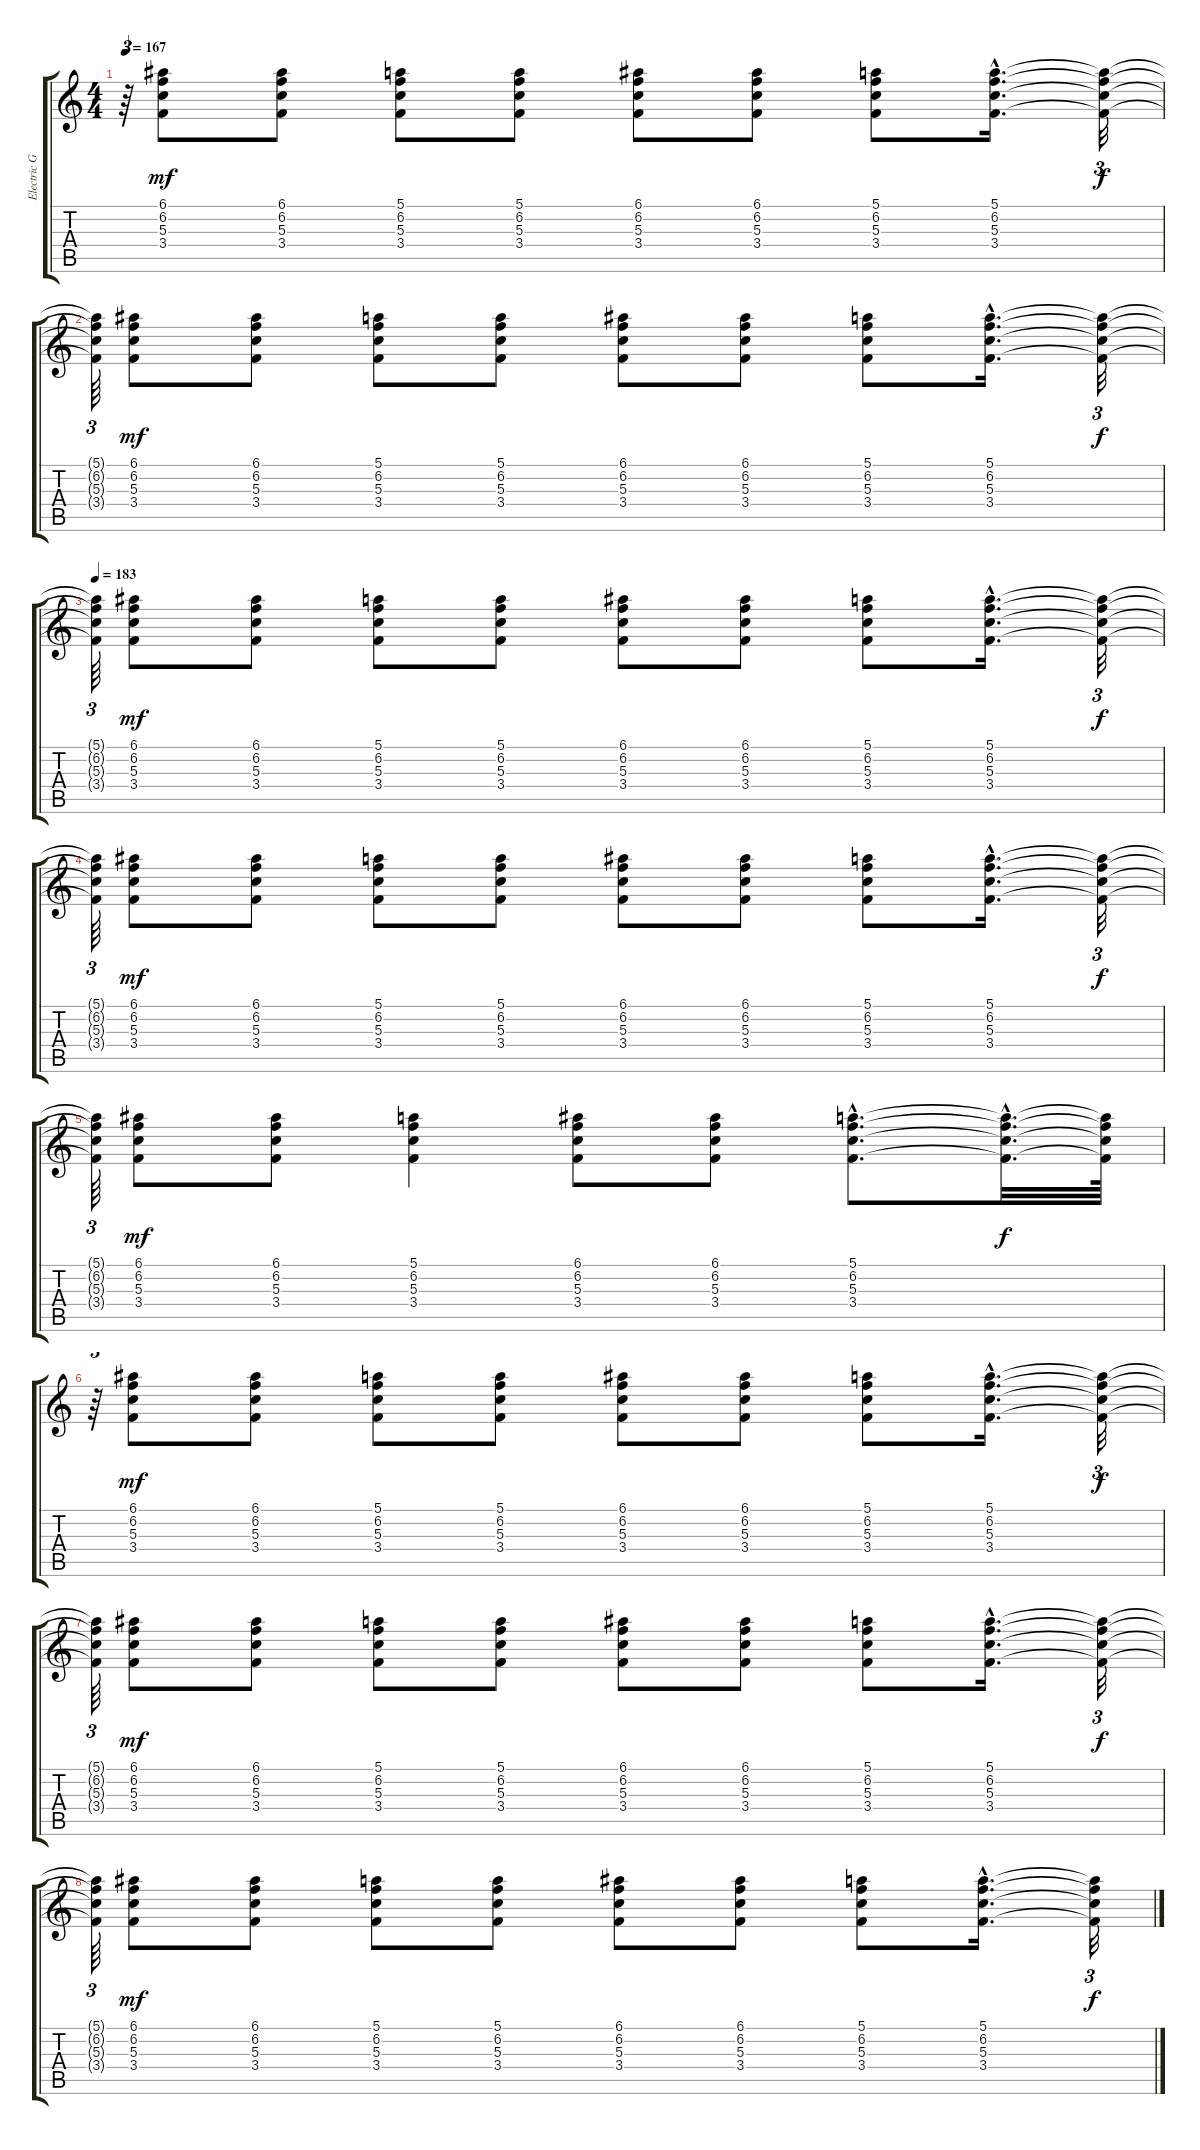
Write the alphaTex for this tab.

\track ("Electric Guitar II" "Electric G") {instrument overdrivenguitar}
\staff {score tabs}
\tuning (E4 B3 G3 D3 A2 E2) {hide}
\ts (4 4)
\tempo 167
\clef g2
\ks c
r.64{tu (3 2) dy f} (6.1 6.2 5.3 3.4).8{dy mf volume 4} (6.1 6.2 5.3 3.4).8{volume 4} (5.1 6.2 5.3 3.4).8{volume 4} (5.1 6.2 5.3 3.4).8{volume 4} (6.1 6.2 5.3 3.4).8 (6.1 6.2 5.3 3.4).8 (5.1 6.2 5.3 3.4).8{volume 5} (5.1{hac} 6.2{hac} 5.3{hac} 3.4{hac}).16{d volume 5} (5.1{t} 6.2{t} 5.3{t} 3.4{t}).32{tu (3 2) dy f} |
(5.1{t} 6.2{t} 5.3{t} 3.4{t}).64{tu (3 2)} (6.1 6.2 5.3 3.4).8{dy mf volume 5} (6.1 6.2 5.3 3.4).8 (5.1 6.2 5.3 3.4).8 (5.1 6.2 5.3 3.4).8 (6.1 6.2 5.3 3.4).8{volume 5} (6.1 6.2 5.3 3.4).8{volume 5} (5.1 6.2 5.3 3.4).8{volume 6} (5.1{hac} 6.2{hac} 5.3{hac} 3.4{hac}).16{d volume 6 balance 0} (5.1{t} 6.2{t} 5.3{t} 3.4{t}).32{tu (3 2) dy f} |
\tempo 183
(5.1{t} 6.2{t} 5.3{t} 3.4{t}).64{tu (3 2)} (6.1 6.2 5.3 3.4).8{dy mf volume 6} (6.1 6.2 5.3 3.4).8 (5.1 6.2 5.3 3.4).8{volume 7} (5.1 6.2 5.3 3.4).8{volume 7} (6.1 6.2 5.3 3.4).8{volume 7} (6.1 6.2 5.3 3.4).8{volume 7} (5.1 6.2 5.3 3.4).8{volume 7} (5.1{hac} 6.2{hac} 5.3{hac} 3.4{hac}).16{d} (5.1{t} 6.2{t} 5.3{t} 3.4{t}).32{tu (3 2) dy f} |
(5.1{t} 6.2{t} 5.3{t} 3.4{t}).64{tu (3 2)} (6.1 6.2 5.3 3.4).8{dy mf volume 8} (6.1 6.2 5.3 3.4).8{volume 8} (5.1 6.2 5.3 3.4).8{volume 8} (5.1 6.2 5.3 3.4).8{volume 8} (6.1 6.2 5.3 3.4).8{volume 9} (6.1 6.2 5.3 3.4).8{volume 9} (5.1 6.2 5.3 3.4).8{volume 9} (5.1{hac} 6.2{hac} 5.3{hac} 3.4{hac}).16{d volume 10} (5.1{t} 6.2{t} 5.3{t} 3.4{t}).32{tu (3 2) dy f} |
(5.1{t} 6.2{t} 5.3{t} 3.4{t}).64{tu (3 2)} (6.1 6.2 5.3 3.4).8{dy mf volume 10} (6.1 6.2 5.3 3.4).8{volume 10} (5.1 6.2 5.3 3.4).4{volume 10} (6.1 6.2 5.3 3.4).8{volume 11} (6.1 6.2 5.3 3.4).8{volume 12} (5.1{hac} 6.2{hac} 5.3{hac} 3.4{hac}).8{d volume 12} (5.1{hac t} 6.2{hac t} 5.3{hac t} 3.4{hac t}).32{d dy f} (5.1{t} 6.2{t} 5.3{t} 3.4{t}).64 |
r.64{tu (3 2)} (6.1 6.2 5.3 3.4).8{dy mf volume 13} (6.1 6.2 5.3 3.4).8 (5.1 6.2 5.3 3.4).8 (5.1 6.2 5.3 3.4).8 (6.1 6.2 5.3 3.4).8 (6.1 6.2 5.3 3.4).8 (5.1 6.2 5.3 3.4).8 (5.1{hac} 6.2{hac} 5.3{hac} 3.4{hac}).16{d} (5.1{t} 6.2{t} 5.3{t} 3.4{t}).32{tu (3 2) dy f} |
(5.1{t} 6.2{t} 5.3{t} 3.4{t}).64{tu (3 2)} (6.1 6.2 5.3 3.4).8{dy mf} (6.1 6.2 5.3 3.4).8 (5.1 6.2 5.3 3.4).8 (5.1 6.2 5.3 3.4).8 (6.1 6.2 5.3 3.4).8 (6.1 6.2 5.3 3.4).8 (5.1 6.2 5.3 3.4).8 (5.1{hac} 6.2{hac} 5.3{hac} 3.4{hac}).16{d} (5.1{t} 6.2{t} 5.3{t} 3.4{t}).32{tu (3 2) dy f} |
(5.1{t} 6.2{t} 5.3{t} 3.4{t}).64{tu (3 2)} (6.1 6.2 5.3 3.4).8{dy mf} (6.1 6.2 5.3 3.4).8 (5.1 6.2 5.3 3.4).8 (5.1 6.2 5.3 3.4).8 (6.1 6.2 5.3 3.4).8 (6.1 6.2 5.3 3.4).8 (5.1 6.2 5.3 3.4).8 (5.1{hac} 6.2{hac} 5.3{hac} 3.4{hac}).16{d} (5.1{t} 6.2{t} 5.3{t} 3.4{t}).32{tu (3 2) dy f}
